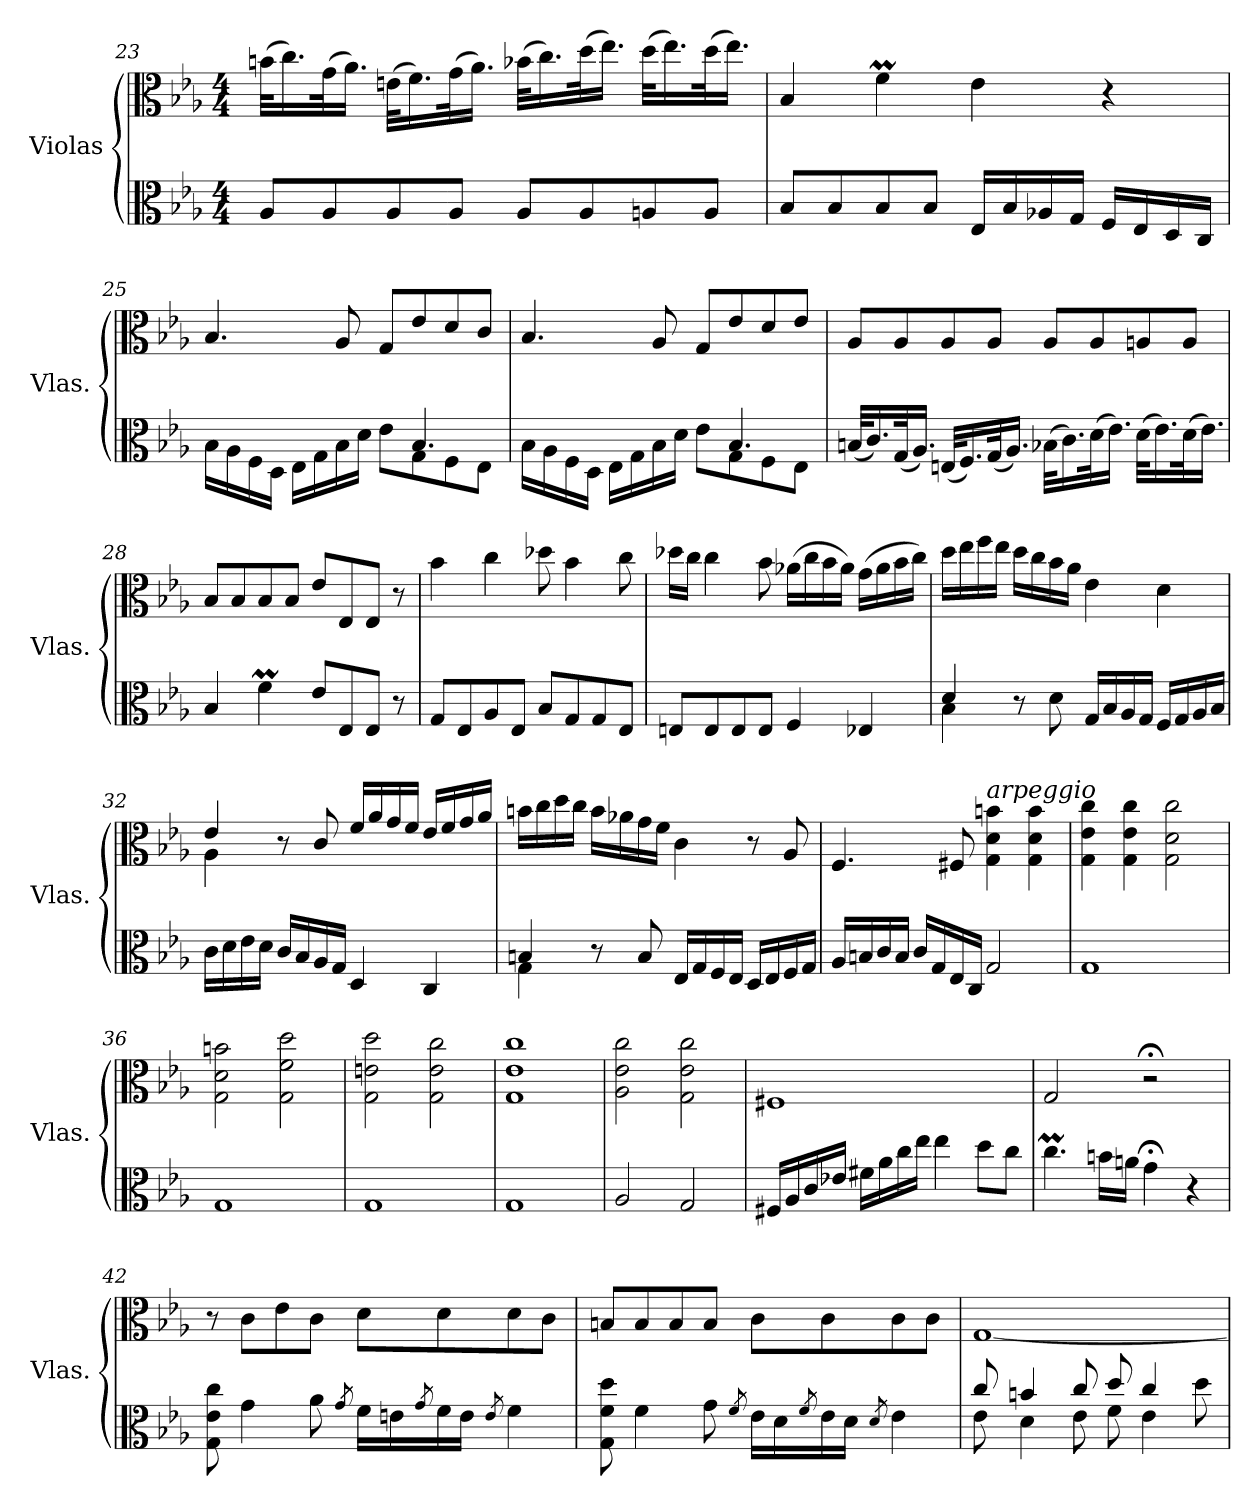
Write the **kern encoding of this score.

**kern	**kern
*part2	*part1
*staff2	*staff1
*I"Violas	*I"Violas
*I'Vlas.	*I'Vlas.
!!LO:LB:g=z
*clefC3	*clefC3
*k[b-e-a-]	*k[b-e-a-]
*M4/4	*M4/4
=23	=23
8A-/L	(32bn\KLL
.	16.cc\)
8A-/	(32g\K
.	16.a-\JJ)
8A-/	(32en\KLL
.	16.f\)
8A-/J	(32g\K
.	16.a-\JJ)
8A-/L	(32b-X\KLL
.	16.cc\)
8A-/	(32dd\K
.	16.ee-\JJ)
8An/	(32dd\KLL
.	16.ee-\)
8A/J	(32dd\K
.	16.ee-\JJ)
=24	=24
8B-/L	4B-/
8B-/	.
8B-/	4fM\
8B-/J	.
16E-/LL	4e-\
16B-/	.
16A-X/	.
16G/JJ	.
16F/LL	4r
16E-/	.
16D/	.
16C/JJ	.
!!LO:LB:g=z
=25	=25
*^	*
2rGGyy	16B-\LL	4.B-/
.	16A-\	.
.	16F\	.
.	16D\JJ	.
.	16E-\LL	.
.	16G\	.
.	16B-\	8A-/
.	16d\JJ	.
8rGGyy	8e-\L	8G/L
4.B-/	8G\	8e-/
.	8F\	8d/
.	8E-\J	8c/J
=26	=26	=26
2rGGyy	16B-\LL	4.B-/
.	16A-\	.
.	16F\	.
.	16D\JJ	.
.	16E-\LL	.
.	16G\	.
.	16B-\	8A-/
.	16d\JJ	.
8rEEyy	8e-\L	8G/L
4.B-/	8G\	8e-/
.	8F\	8d/
.	8E-\J	8e-/J
*v	*v	*
=27	=27
(32Bn/KLL	8A-/L
16.c/)	.
(32G/K	8A-/
16.A-/JJ)	.
(32En/KLL	8A-/
16.F/)	.
(32G/K	8A-/J
16.A-/JJ)	.
(32B-X\KLL	8A-/L
16.c\)	.
(32d\K	8A-/
16.e-\JJ)	.
(32d\KLL	8An/
16.e-\)	.
(32d\K	8A/J
16.e-\JJ)	.
!!LO:LB:g=z
=28	=28
4B-/	8B-/L
.	8B-/
4fM\	8B-/
.	8B-/J
8e-/L	8e-/L
8E-/	8E-/
8E-/J	8E-/J
8r	8r
=29	=29
8G/L	4b-\
8E-/	.
8A-/	4cc\
8E-/J	.
8B-/L	8dd-X\
8G/	4b-\
8G/	.
8E-/J	8cc\
=30	=30
8En/L	16dd-X\LL
.	16cc\JJ
8E/	4cc\
8E/	.
8E/J	8b-\
4F/	(16a-X\LL
.	16cc\
.	16b-\
.	16a-\JJ)
4E-X/	(16g\LL
.	16a-\
.	16b-\
.	16cc\JJ)
!!LO:LB:g=z
=31	=31
*^	*
4d/	4B-\	16dd\LL
.	.	16ee-\
.	.	16ff\
.	.	16ee-\JJ
8r	2.ryy	16dd\LL
.	.	16cc\
8d\	.	16b-\
.	.	16a-\JJ
16G/LL	.	4e-\
16B-/	.	.
16A-/	.	.
16G/JJ	.	.
16F/LL	.	4d\
16G/	.	.
16A-/	.	.
16B-/JJ	.	.
*v	*v	*
=32	=32
*	*^
16c\LL	4e-/	4A-\
16d\	.	.
16e-\	.	.
16d\JJ	.	.
16c/LL	8r	2.ryy
16B-/	.	.
16A-/	8c/	.
16G/JJ	.	.
4D/	16f/LL	.
.	16a-/	.
.	16g/	.
.	16f/JJ	.
4C/	16e-/LL	.
.	16f/	.
.	16g/	.
.	16a-/JJ	.
*	*v	*v
!!LO:PB:g=z
=33	=33
*^	*
4Bn/	4G\	16bn\LL
.	.	16cc\
.	.	16dd\
.	.	16cc\JJ
8r	2.ryy	16b\LL
.	.	16a-X\
8B/	.	16g\
.	.	16f\JJ
16E-/LL	.	4c\
16G/	.	.
16F/	.	.
16E-/JJ	.	.
16D/LL	.	8r
16E-/	.	.
16F/	.	8A-/
16G/JJ	.	.
*v	*v	*
=34	=34
16A-/LL	4.F/
16Bn/	.
16c/	.
16B/JJ	.
16c/LL	.
16G/	.
16E-/	8F#X/
16C/JJ	.
!	!LO:TX:a:i:t=arpeggio
2G/	4G\ 4d\ 4bn\
.	4G\ 4d\ 4b\
=35	=35
1G	4G\ 4e-\ 4cc\
.	4G\ 4e-\ 4cc\
.	2G\ 2d\ 2cc\
=36	=36
1G	2G\ 2d\ 2bn\
.	2G\ 2f\ 2dd\
=37	=37
1G	2G\ 2en\ 2dd\
.	2G\ 2e\ 2cc\
=38	=38
1G	1G 1e- 1cc
!!LO:LB:g=z
=39	=39
2A-/	2A-\ 2e-\ 2cc\
2G/	2G\ 2e-\ 2cc\
=40	=40
16F#X/LL	1F#X
16A-/	.
16c/	.
16e-X/JJ	.
16f#X\LL	.
16a-\	.
16cc\	.
16ee-\JJ	.
4ee-\	.
8dd\L	.
8cc\J	.
=41	=41
4.ccM\	2G/
16bn\LL	.
16an\JJ	.
4g;<\	2r;<
4r	.
=42	=42
8G\ 8e-\ 8cc\	8r
4g\	8c\L
.	8e-\
8a-\	8c\J
8qg/	.
16f\LL	8d\L
16en\	.
8qg/	.
16f\	8d\
16e\JJ	.
8qe/	.
4f\	8d\
.	8c\J
!!LO:LB:g=z
=43	=43
8G\ 8f\ 8dd\	8Bn/L
4f\	8B/
.	8B/
8g\	8B/J
8qf/	.
16e-\LL	8c\L
16d\	.
8qf/	.
16e-\	8c\
16d\JJ	.
8qd/	.
4e-\	8c\
.	8c\J
=44	=44
*^	*
8cc/	8e-\	[1G
4bn/	4d\	.
8cc/	8e-\	.
8dd/	8f\	.
4cc/	4e-\	.
8dd\	8ryy	.
*v	*v	*
=	=
*-	*-
